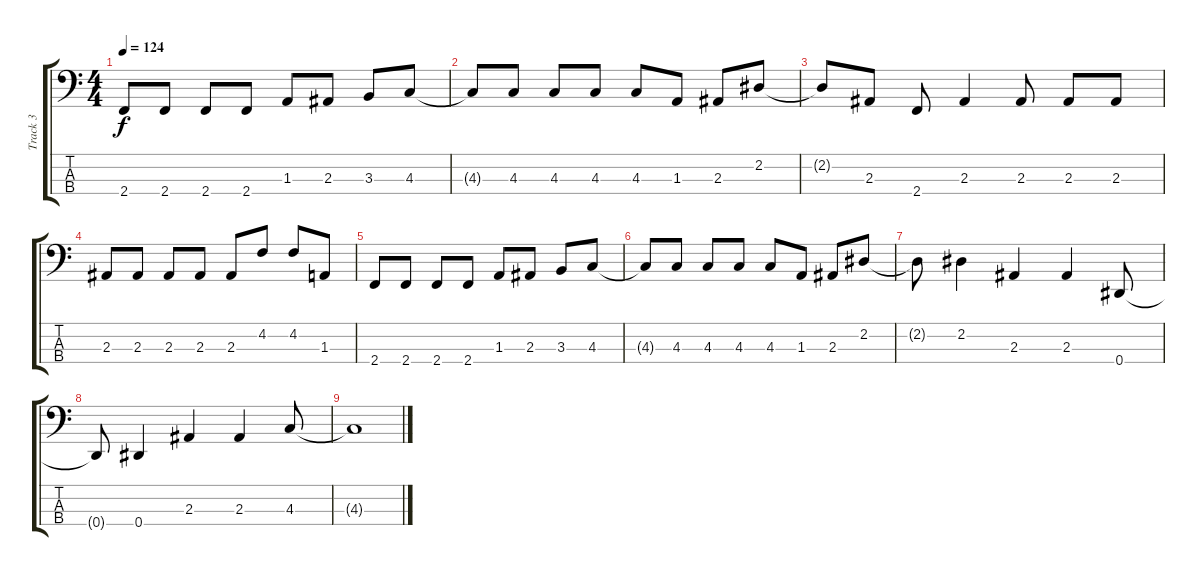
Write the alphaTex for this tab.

\track ("Track 3" "Track 3") {instrument electricbassfinger}
\staff {score tabs}
\tuning (Gb2 Db2 Ab1 Eb1) {hide}
\ts (4 4)
\tempo 124
\clef f4
\ks c
2.4.8{dy f} 2.4.8 2.4.8 2.4.8 1.3.8 2.3.8 3.3.8 4.3.8 |
4.3{t}.8 4.3.8 4.3.8 4.3.8 4.3.8 1.3.8 2.3.8 2.2.8 |
2.2{t}.8 2.3.8 2.4.8 2.3.4 2.3.8 2.3.8 2.3.8 |
2.3.8 2.3.8 2.3.8 2.3.8 2.3.8 4.2.8 4.2.8 1.3.8 |
2.4.8 2.4.8 2.4.8 2.4.8 1.3.8 2.3.8 3.3.8 4.3.8 |
4.3{t}.8 4.3.8 4.3.8 4.3.8 4.3.8 1.3.8 2.3.8 2.2.8 |
2.2{t}.8 2.2.4 2.3.4 2.3.4 0.4.8 |
0.4{t}.8 0.4.4 2.3.4 2.3.4 4.3.8 |
4.3{t}.1
